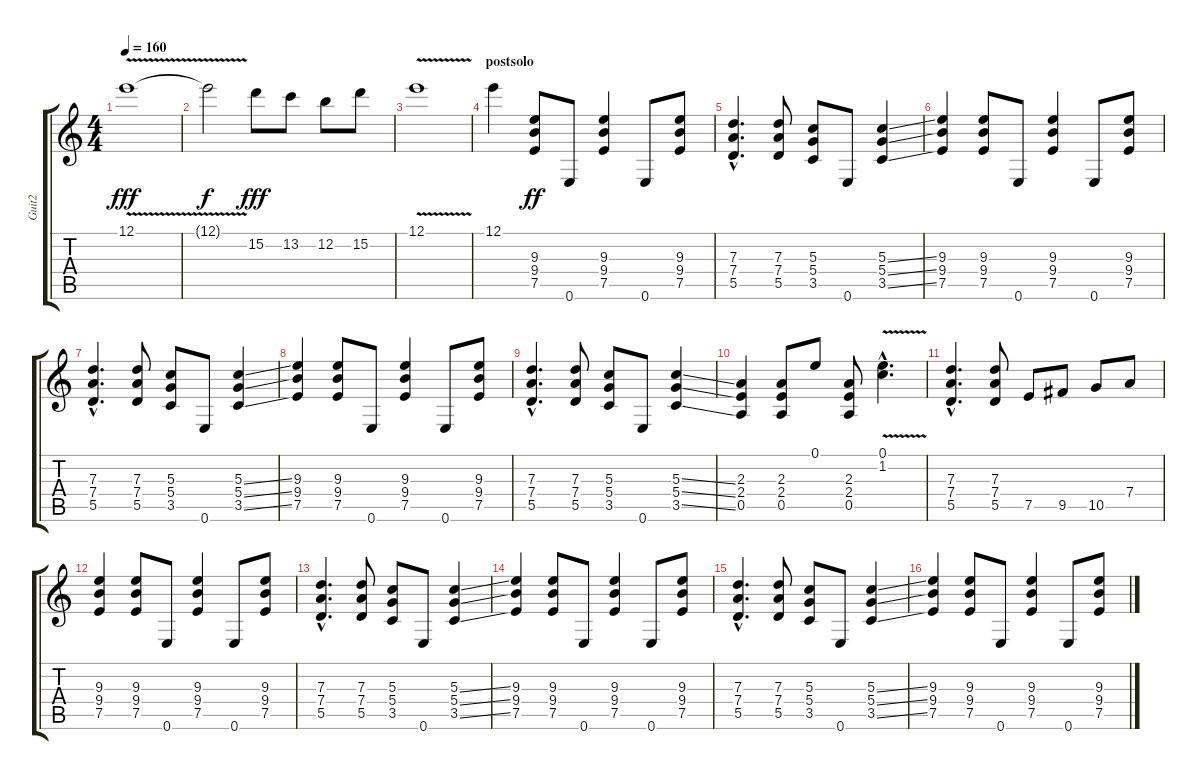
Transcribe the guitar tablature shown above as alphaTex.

\track ("Guit2" "Guit2") {instrument overdrivenguitar}
\staff {score tabs}
\tuning (E4 B3 G3 D3 A2 E2) {hide}
\ts (4 4)
\tempo 160
\clef g2
\ks c
12.1{v}.1{dy fff} |
12.1{t}.2{dy f} 15.2.8{dy fff} 13.2.8 12.2.8 15.2.8 |
12.1{v}.1 |
\section ("" "postsolo")
12.1.4 (9.3 9.4 7.5).8{dy ff volume 11} 0.6.8 (9.3 9.4 7.5).4 0.6.8 (9.3 9.4 7.5).8 |
(7.3{hac} 7.4{hac} 5.5{hac}).4{d} (7.3 7.4 5.5).8 (5.3 5.4 3.5).8 0.6.8 (5.3{ss} 5.4{ss} 3.5{ss}).4 |
(9.3 9.4 7.5).4 (9.3 9.4 7.5).8 0.6.8 (9.3 9.4 7.5).4 0.6.8 (9.3 9.4 7.5).8 |
(7.3{hac} 7.4{hac} 5.5{hac}).4{d} (7.3 7.4 5.5).8 (5.3 5.4 3.5).8 0.6.8 (5.3{ss} 5.4{ss} 3.5{ss}).4 |
(9.3 9.4 7.5).4 (9.3 9.4 7.5).8 0.6.8 (9.3 9.4 7.5).4 0.6.8 (9.3 9.4 7.5).8 |
(7.3{hac} 7.4{hac} 5.5{hac}).4{d} (7.3 7.4 5.5).8 (5.3 5.4 3.5).8 0.6.8 (5.3{ss} 5.4{ss} 3.5{ss}).4 |
(2.3 2.4 0.5).4 (2.3 2.4 0.5).8 0.1.8 (2.3 2.4 0.5).8 (0.1{v hac} 1.2{v hac}).4{d} |
(7.3{hac} 7.4{hac} 5.5{hac}).4{d} (7.3 7.4 5.5).8 7.5.8 9.5.8 10.5.8 7.4.8 |
(9.3 9.4 7.5).4 (9.3 9.4 7.5).8 0.6.8 (9.3 9.4 7.5).4 0.6.8 (9.3 9.4 7.5).8 |
(7.3{hac} 7.4{hac} 5.5{hac}).4{d} (7.3 7.4 5.5).8 (5.3 5.4 3.5).8 0.6.8 (5.3{ss} 5.4{ss} 3.5{ss}).4 |
(9.3 9.4 7.5).4 (9.3 9.4 7.5).8 0.6.8 (9.3 9.4 7.5).4 0.6.8 (9.3 9.4 7.5).8 |
(7.3{hac} 7.4{hac} 5.5{hac}).4{d} (7.3 7.4 5.5).8 (5.3 5.4 3.5).8 0.6.8 (5.3{ss} 5.4{ss} 3.5{ss}).4 |
(9.3 9.4 7.5).4 (9.3 9.4 7.5).8 0.6.8 (9.3 9.4 7.5).4 0.6.8 (9.3 9.4 7.5).8
